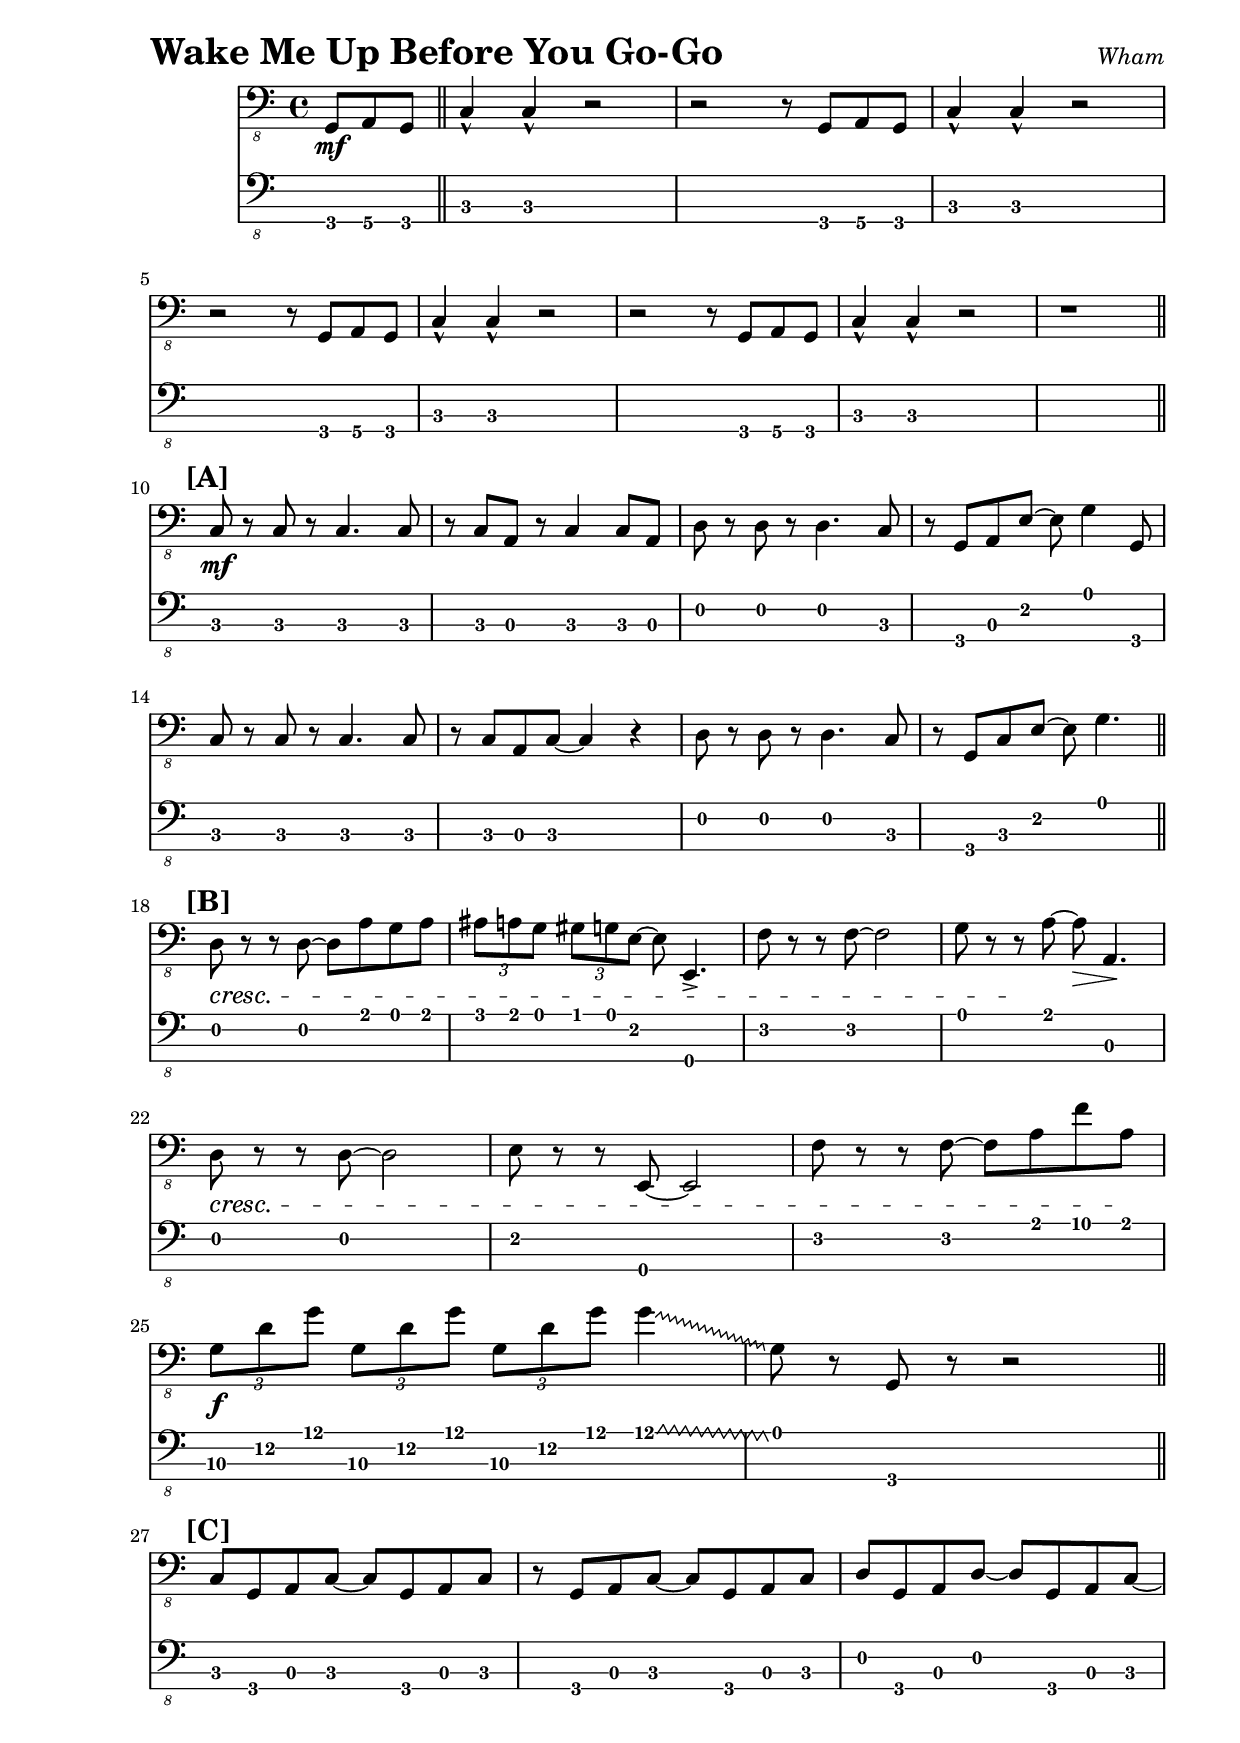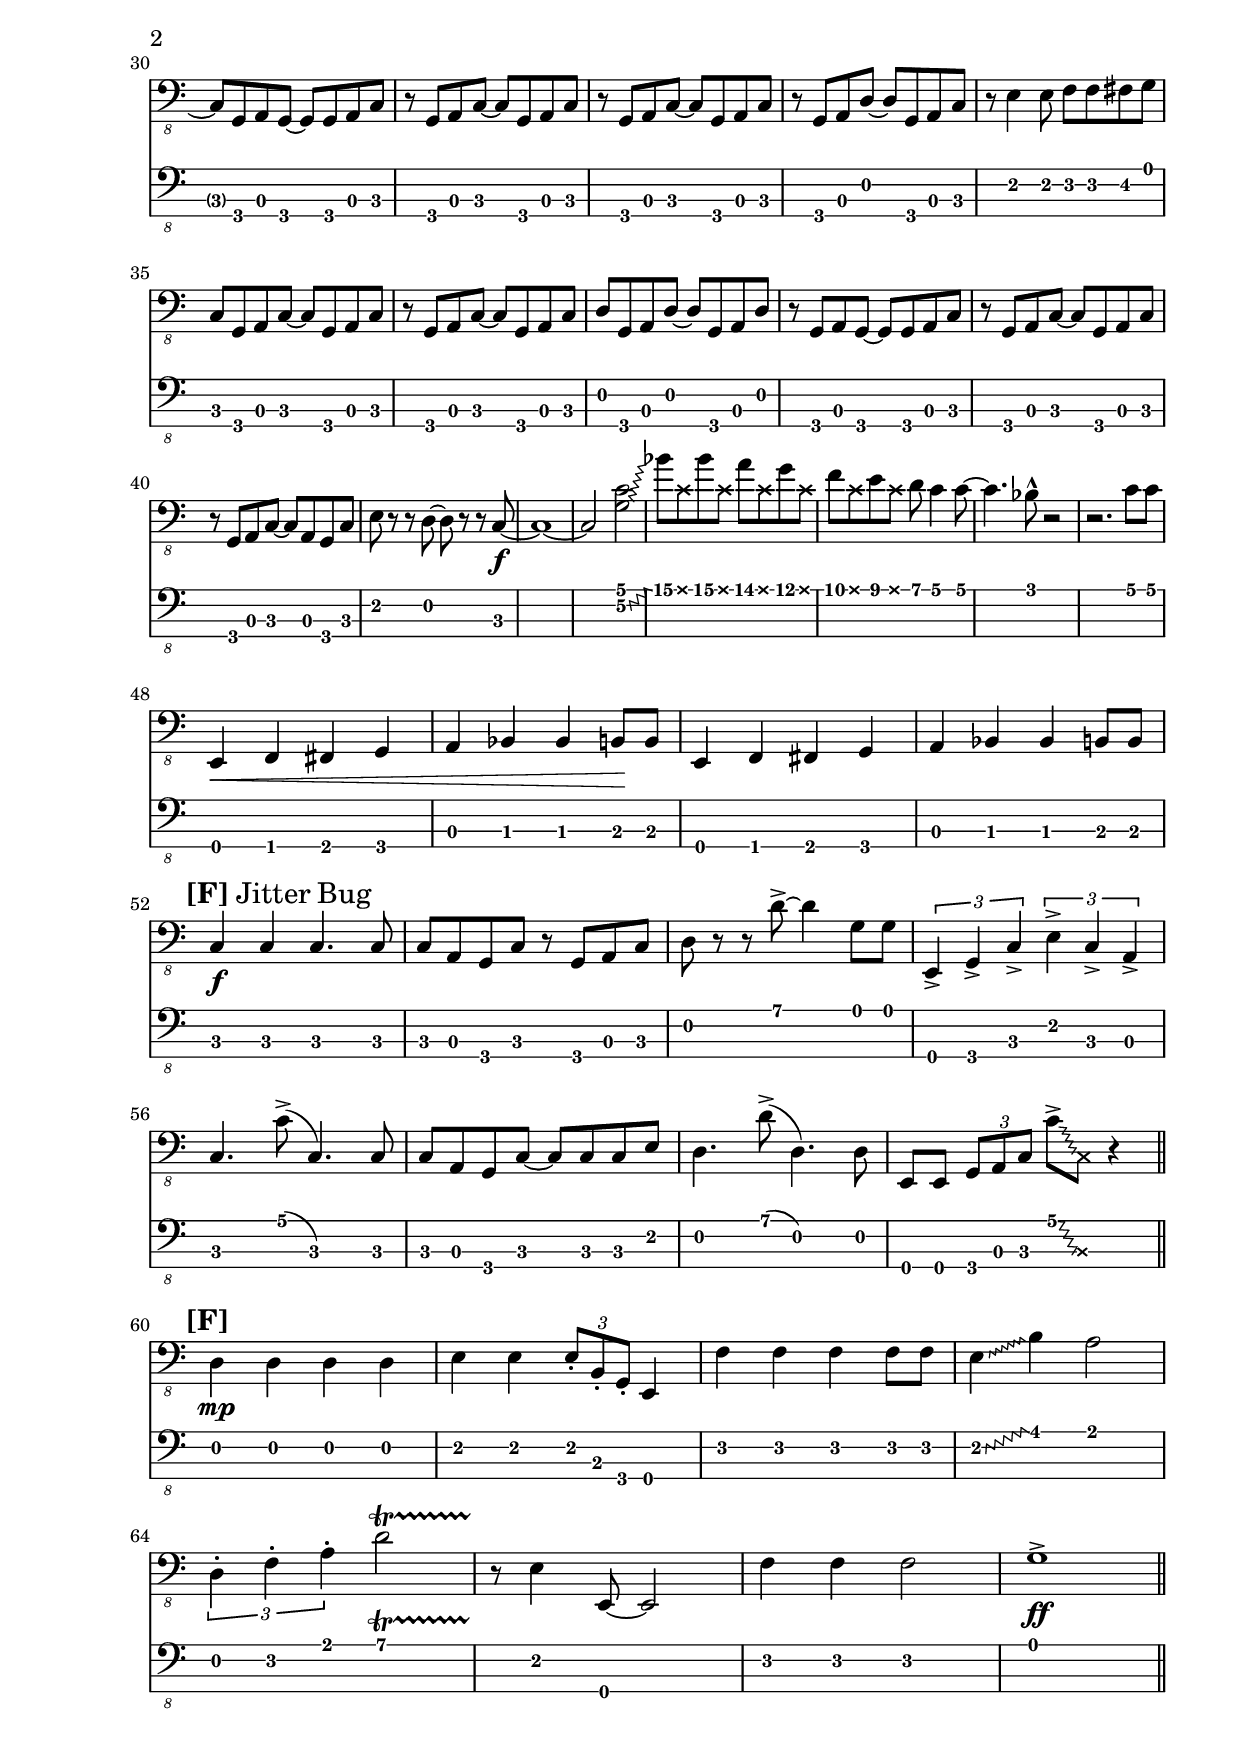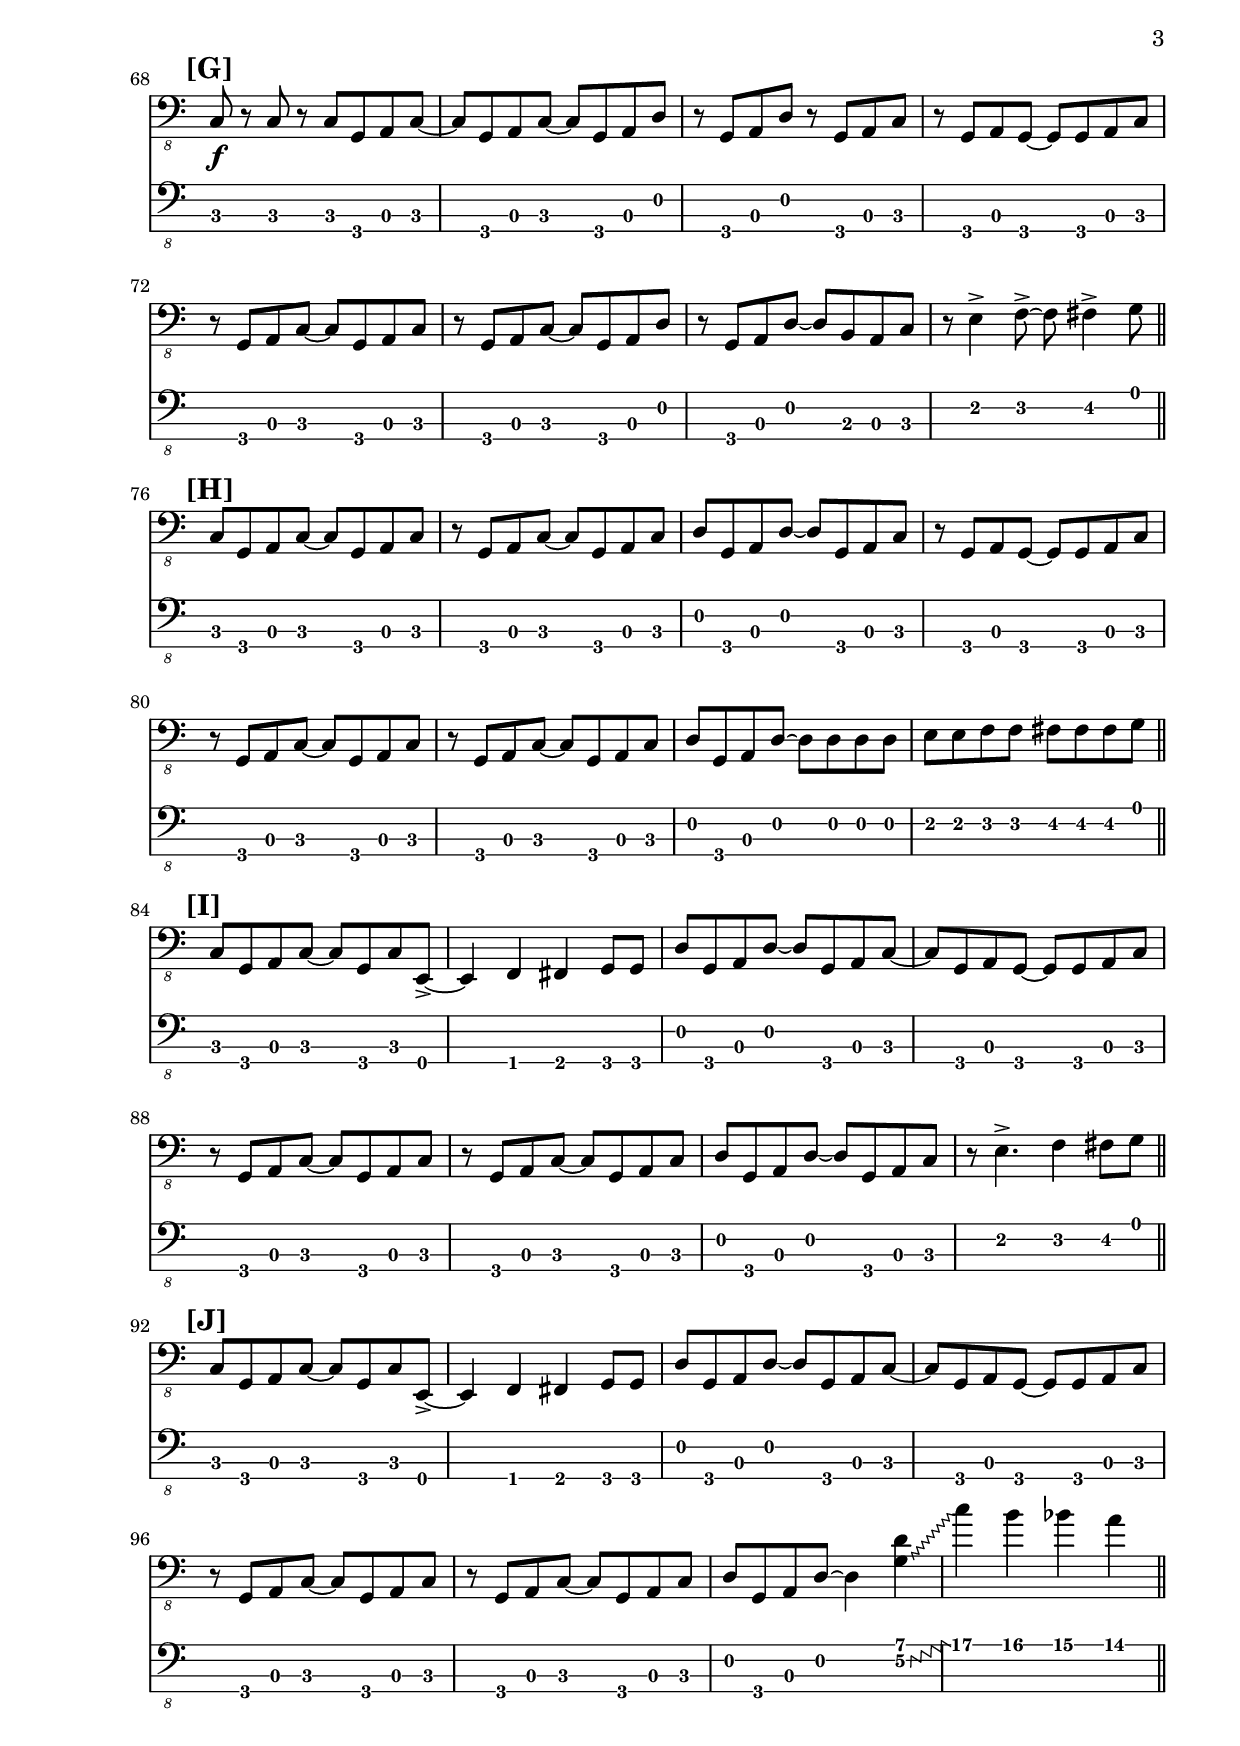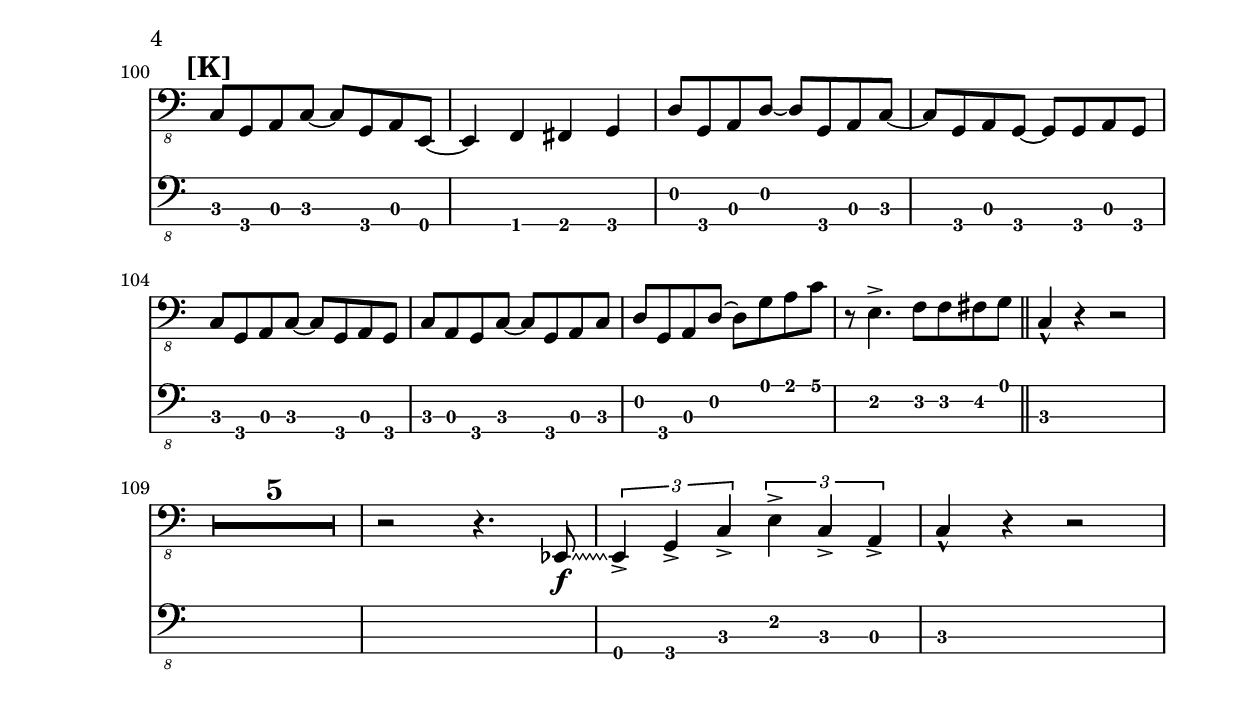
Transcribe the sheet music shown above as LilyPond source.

% LilyBin

\version "2.18.0"
\include "english.ly"

\header {
  piece = \markup { \fontsize #4 \bold "Wake Me Up Before You Go-Go" }
  opus = \markup { \italic "Wham" }
}

\paper { 
  left-margin = 1.0 \in
  right-margin = 0.5 \in
}

mBreak = {
  %% \break
}

cBreak = { \break }

global = {
  %% \tempo "" 4 = 150
  \time 4/4
  \override Glissando.style = #'zigzag
  \compressFullBarRests
  \override MultiMeasureRest.expand-limit = #2
}

my_notes = \relative c {
  \clef "bass_8"
  \key c \major

  \partial 4. g,8 \mf a8\4 g8 \bar "||"
  \set Score.currentBarNumber = #2
  c4-^ c4-^ r2 |
  r2 r8 g8 a8\4 g8 |
  c4-^ c4-^ r2 |
  
  %% 5
  \break
  r2 r8 g8 a8\4 g8 |
  c4-^ c4-^ r2 |
  r2 r8 g8 a8\4 g8 |
  c4-^ c4-^ r2 |
  r1 \bar "||"
  
  %% 10
  \break
  \mark \markup { \bold { [A] } }
  c8 \mf r8 c8 r8 c4. c8 |
  r8 c8 a8 r8 c4 c8 a8 |
  d8 r8 d8 r8 d4. c8 |
  r8 g8 a8 e'8~ e8 g4 g,8 |
  
  %% 14
  c8 r8 c8 r8 c4. c8 |
  r8 c8 a8 c8~ c4 r4 |
  d8 r8 d8 r8 d4. c8 |
  r8 g8 c8 e8~ e8 g4. \bar "||"
  
  %% 18
  \break
  \mark \markup { \bold { [B] } }
  d8 \cresc r8 r8 d8~ d8 a'8 g8 a8 |
  \tuplet 3/2 { as8 a8 g8 } \tuplet 3/2 { gs8 g8 e8~ } e8 e,4.-> |
  f'8 r8 r8 f8~ f2 | g8 r r8 \! a8~ a8 \> a,4. \! |
  
  %% 22
  \break
  d8 \cresc r8 r8 d8~ d2 | e8 r8 r8 e,8~ e2 | f'8 r8 r8 f8~ f8 a8 f'8 a,8 \! |
  
  %% 26
  \break
  \tuplet 3/2 { g8\3 \f d'8\2 g8 } 
  \tuplet 3/2 { g,8\3 d'8\2 g8 }
  \tuplet 3/2 { g,8\3 d'8\2 g8 }
  g4 \glissando |
  g,8 r8 g,8 r8 r2 \bar "||"
  
  %% 27
  \break
  \mark \markup { \bold { [C] } }
  c8 g a c~ c g a c |
  r8 g a c~ c g a c | 
  d8 g, a d~ d g, a c~ |
  c8 g a g~ g g a c |
  r8 g a c~ c g a c |
  r8 g a c~ c g a c |
  r8 g a d~ d g, a c |
  r8 e4 e8 f8 f8 fs8 g8 |
  
  %% 35
  \break
  c,8 g a c~ c g a c |
  r8 g a c~ c g a c |
  d8 g, a d~ d g, a d |
  r8 g, a g~ g g a c |
  
  %% 39
  r8 g a c~ c g a c |
  r8 g a c~ c a g c |
  e8 r r d~ d r r c~ \f |
  c1~ | c2  <g' c>2 \glissando |
  bf'8 \deadNote c, bf' \deadNote c, a' \deadNote c, g' \deadNote c, |
  f \deadNote c e \deadNote c d8 c4 c8~ |
  c4. bf8-^ r2 |
  r2. c8 c8 |
  
  %% 1st ending
  \break
  e,,4 \< f4 fs4 g4 | a4 bf4 bf4 b8 \! b8 |
  
  %% 2cd ending
  e,4 f4 fs4 g4 | a4 bf4 bf4 b8 b8 |
  
  %% 52
  \break
  \mark \markup { \bold { [F] } Jitter Bug }
  c4 \f c4 c4. c8 |
  c8 a8 g8 c8 r8 g8 a8 c8 |
  d8 r8 r8 d'8->~ d4 g,8 g8 |
  \tuplet 3/2 { e,4-> g4-> c4-> } \tuplet 3/2 { e4-> c4-> a4-> }
  
  %% 56
  c4. c'8-> (c,4.) c8 |
  c8 a8 g8 c8~ c8 c8 c8 e8 |
  d4. d'8-> (d,4.) d8 |
  e,8 e8 \tuplet 3/2 { g8 a8 c8 } 
  c'8-> \glissando \deadNote c,8 r4 \bar "||"
  
  \break
  \mark \markup { \bold { [F] } }
  d4 \mp d d d | e4 e4 \tuplet 3/2 { e8-. b8-. g8-. } e4 |
  f'4 f4 f4 f8 f8 | 
  e4 \glissando b'4 a2 |
  
  %% 64
  \break
  \tuplet 3/2 { d,4-. f4-. a4-. }  d2 \startTrillSpan  |
  r8 \stopTrillSpan e,4 e,8~ e2 |
  f'4 f4 f2 |
  g1-> \ff \bar "||"
  
  %% 68
  \break
  \mark \markup { \bold { [G] } }   
  c,8 \f r8 c8 r8 c8 g8 a8 c8~ |
  c8 g8 a8 c8~ c8 g8 a8 d8 |
  r8 g,8 a8 d8 r8 g,8 a8 c8 |
  r8 g8 a8 g8~ g8 g8 a8 c8 |
  r8 g8 a8 c8~ c8 g8 a8 c8 |
  r8 g8 a8 c8~ c8 g8 a8 d8 |
  r8 g,8 a8 d8~ d8 b8 a8 c8 |
  r8 e4-> f8->~ f8 fs4-> g8 \bar "||"
  
  %% 76
  \break
  \mark \markup { \bold { [H] } }
  c,8 g8 a8 c8~ c8 g8 a8 c8 |
  r8 g8 a8 c8~ c8 g8 a8 c8 |
  d8 g,8 a8 d8~ d8 g,8 a8 c8 |
  r8 g8 a8 g8~ g8 g8 a8 c8 |
  r8 g8 a8 c8~ c8 g8 a8 c8 |
  r8 g8 a8 c8~ c8 g8 a8 c8 |
  d8 g,8 a8 d8~ d8 d8 d8 d8 |
  e8 e8 f8 f8 fs8 fs8 fs8 g8 \bar "||"
  
  %% 84
  \break
  \mark \markup { \bold { [I] } }
  c,8 g8 a8 c8~ c8 g8 c8 e,8->~ |
  e4 f4 fs4 g8 g8 |
  d'8 g,8 a8 d8~ d8 g,8 a8 c8~ |
  c8 g8 a8 g8~ g8 g8 a8 c8 |
  
  %% 88
  \break
  r8 g8 a8 c8~ c8 g8 a8 c8 |
  r8 g8 a8 c8~ c8 g8 a8 c8 |
  d8 g,8 a8 d8~ d8 g,8 a8 c8 |
  r8 e4.-> f4 fs8 g8 \bar "||"
  
  %% 92
  \break
  \mark \markup { \bold { [J] } }
  c,8 g8 a8 c8~ c8 g8 c8 e,8->~ |
  e4 f4 fs4 g8 g8 |
  d'8 g,8 a8 d8~ d8 g,8 a8 c8~ |
  c8 g8 a8 g8~ g8 g8 a8 c8 |
  r8 g8 a8 c8~ c8 g8 a8 c8 |
  r8 g8 a8 c8~ c8 g8 a8 c8 |
  d8 g,8 a8 d8~ d4 <g d'>4 \glissando | c'4b4 bf4 a4 \bar "||"
  
  \break
  \mark \markup { \bold { [K] } }
  c,,8 g8 a8 c8~ c8 g8 a8 e8~ |
  e4 f4 fs4 g4 |
  d'8 g,8 a8 d8~ d8 g,8 a8 c8~ |
  c8 g8 a8 g8~ g8 g8 a8 g8 |
  
  %% 104
  c8 g8 a8 c8~ c8 g8 a8 g8 |
  c8 a8 g8 c8~ c8 g8 a8 c8 |
  d8 g,8 a8 d8~ d8 g8 a8 c8 |
  r8 e,4.-> f8 f8 fs8 g8 \bar "||"
  c,4-^ r4 r2 |
  
  %% 109
  \break
  R1*5 |
  r2 r4. ef,8 \f \glissando | \tuplet 3/2 { e4-> g4-> c4->} \tuplet 3/2 { e4-> c4-> a4-> } |
  c4-^  r4 r2 \bar ".|"
  
}

my_chords = \chordmode {
  \set majorSevenSymbol = \markup { maj7 }
}

ticktock = \drummode {
  \repeat unfold 4 {
    hiwoodblock 4 lowoodblock lowoodblock hiwoodblock lowoodblock lowoodblock
  }
}

my_music = <<
  \new ChordNames {
    \set ChordNames.midiInstrument = "percussive organ"
    \set ChordNames.midiMaximumVolume = #0.2
    \set chordChanges = ##t
    \global
    \my_chords
  }
  \new Staff {
    \set Staff.midiInstrument = #"electric bass (finger)"
    \set Staff.midiMinimumVolume = #0.7
    \set Staff.midiMaximumVolume = #0.95
    \global
    \my_notes
  }
  \tag #'scoreOnly
  \new TabStaff
    \with { stringTunings = #bass-tuning } 
  { 
    %%\set TabStaff.minimumFret = #3f
    %%\set TabStaff.restrainOpenStrings = ##t
    \global
    \my_notes
  }
  \tag #'midiOnly
  \new DrumStaff = TickTock <<
    \new DrumVoice = "ticktock" {
      \set DrumStaff.instrumentName = "TickTock"
      \set DrumStaff.midiMaximumVolume = #0.7
      \global
      \ticktock
    }
  >>
>>
  
\score {
  \removeWithTag #'midiOnly \my_music
  \layout {
    \context {
      \Score \override StringNumber #'stencil = ##f 
    }
  }
}
\score {
  \removeWithTag #'scoreOnly \unfoldRepeats \my_music
  \midi {}
}
